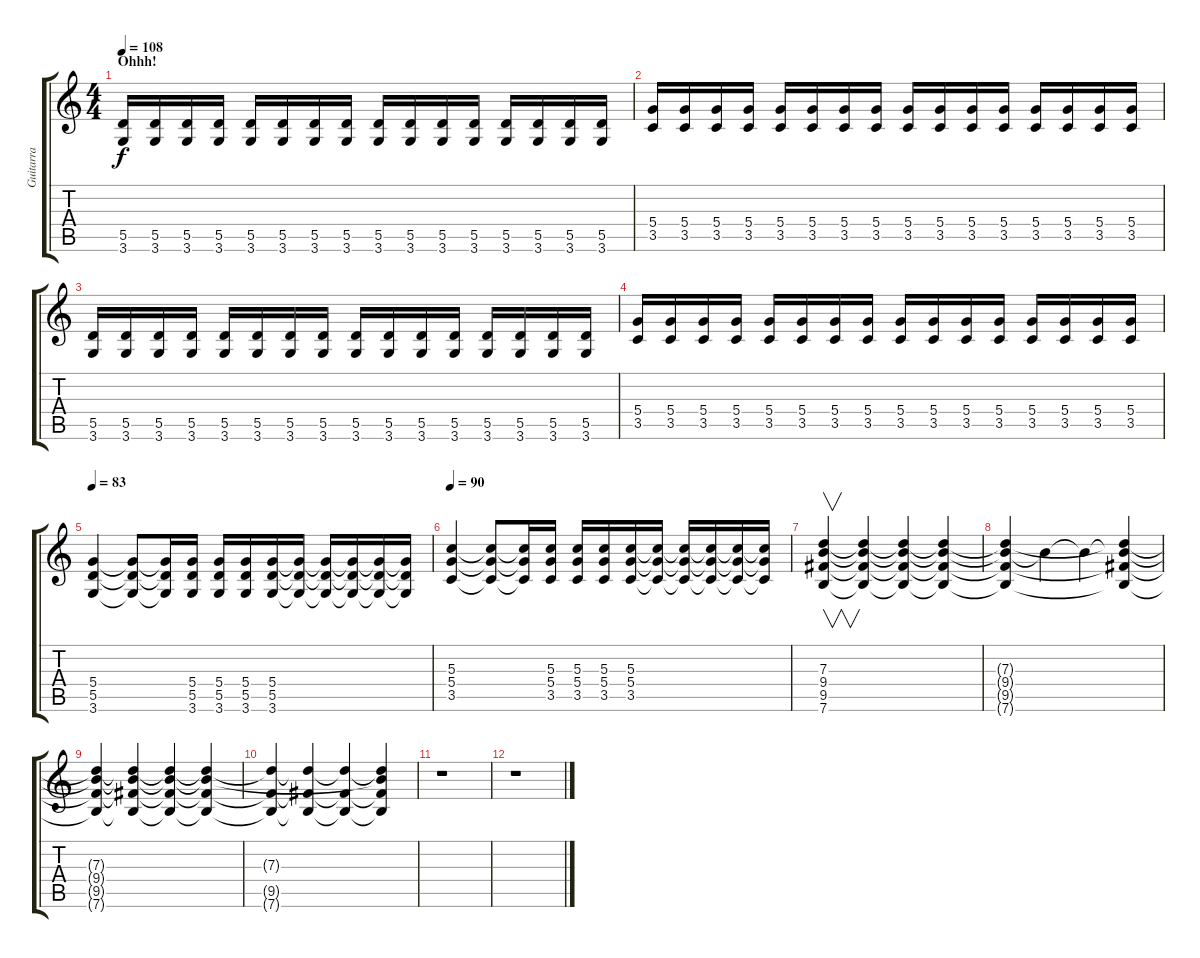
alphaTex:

\track ("Guitarra" "Guitarra") {instrument distortionguitar}
\staff {score tabs}
\tuning (E4 B3 G3 D3 A2 E2) {hide}
\ts (4 4)
\section ("" "Ohhh!")
\tempo 108
\clef g2
\ks c
(5.5 3.6).16{dy f} (5.5 3.6).16 (5.5 3.6).16 (5.5 3.6).16 (5.5 3.6).16 (5.5 3.6).16 (5.5 3.6).16 (5.5 3.6).16 (5.5 3.6).16 (5.5 3.6).16 (5.5 3.6).16 (5.5 3.6).16 (5.5 3.6).16 (5.5 3.6).16 (5.5 3.6).16 (5.5 3.6).16 |
(5.4 3.5).16 (5.4 3.5).16 (5.4 3.5).16 (5.4 3.5).16 (5.4 3.5).16 (5.4 3.5).16 (5.4 3.5).16 (5.4 3.5).16 (5.4 3.5).16 (5.4 3.5).16 (5.4 3.5).16 (5.4 3.5).16 (5.4 3.5).16 (5.4 3.5).16 (5.4 3.5).16 (5.4 3.5).16 |
(5.5 3.6).16 (5.5 3.6).16 (5.5 3.6).16 (5.5 3.6).16 (5.5 3.6).16 (5.5 3.6).16 (5.5 3.6).16 (5.5 3.6).16 (5.5 3.6).16 (5.5 3.6).16 (5.5 3.6).16 (5.5 3.6).16 (5.5 3.6).16 (5.5 3.6).16 (5.5 3.6).16 (5.5 3.6).16 |
(5.4 3.5).16 (5.4 3.5).16 (5.4 3.5).16 (5.4 3.5).16 (5.4 3.5).16 (5.4 3.5).16 (5.4 3.5).16 (5.4 3.5).16 (5.4 3.5).16 (5.4 3.5).16 (5.4 3.5).16 (5.4 3.5).16 (5.4 3.5).16 (5.4 3.5).16 (5.4 3.5).16 (5.4 3.5).16 |
\tempo 83
(5.4 5.5 3.6).4 (5.4{t} 5.5{t} 3.6{t}).8 (5.4{t} 5.5{t} 3.6{t}).16 (5.4 5.5 3.6).16 (5.4 5.5 3.6).16 (5.4 5.5 3.6).16 (5.4 5.5 3.6).16 (5.4{t} 5.5{t} 3.6{t}).16 (5.4{t} 5.5{t} 3.6{t}).16 (5.4{t} 5.5{t} 3.6{t}).16 (5.4{t} 5.5{t} 3.6{t}).16 (5.4{t} 5.5{t} 3.6{t}).16 |
\tempo 90
(5.3 5.4 3.5).4 (5.3{t} 5.4{t} 3.5{t}).8 (5.3{t} 5.4{t} 3.5{t}).16 (5.3 5.4 3.5).16 (5.3 5.4 3.5).16 (5.3 5.4 3.5).16 (5.3 5.4 3.5).16 (5.3{t} 5.4{t} 3.5{t}).16 (5.3{t} 5.4{t} 3.5{t}).16 (5.3{t} 5.4{t} 3.5{t}).16 (5.3{t} 5.4{t} 3.5{t}).16 (5.3{t} 5.4{t} 3.5{t}).16 |
(7.3 9.4 9.5 7.6).4{v} (7.3{t} 9.4{t} 9.5{t} 7.6{t}).4 (7.3{t} 9.4{t} 9.5{t} 7.6{t}).4 (7.3{t} 9.4{t} 9.5{t} 7.6{t}).4 |
(7.3{t} 9.4{t} 9.5{t} 7.6{t}).4 9.4{t}.4 9.4{t}.4 (7.3{t} 9.4{t} 9.5{t} 7.6{t}).4 |
(7.3{t} 9.4{t} 9.5{t} 7.6{t}).4{volume 0} (7.3{t} 9.4{t} 9.5{t} 7.6{t}).4 (7.3{t} 9.4{t} 9.5{t} 7.6{t}).4 (7.3{t} 9.4{t} 9.5{t} 7.6{t}).4 |
(7.3{t} 9.5{t} 7.6{t}).4 (7.3{t} 9.5{t} 7.6{t}).4 (7.3{t} 9.5{t} 7.6{t}).4 (7.3{t} 9.4{t} 9.5{t} 7.6{t}).4 |
r.1 |
r.1
